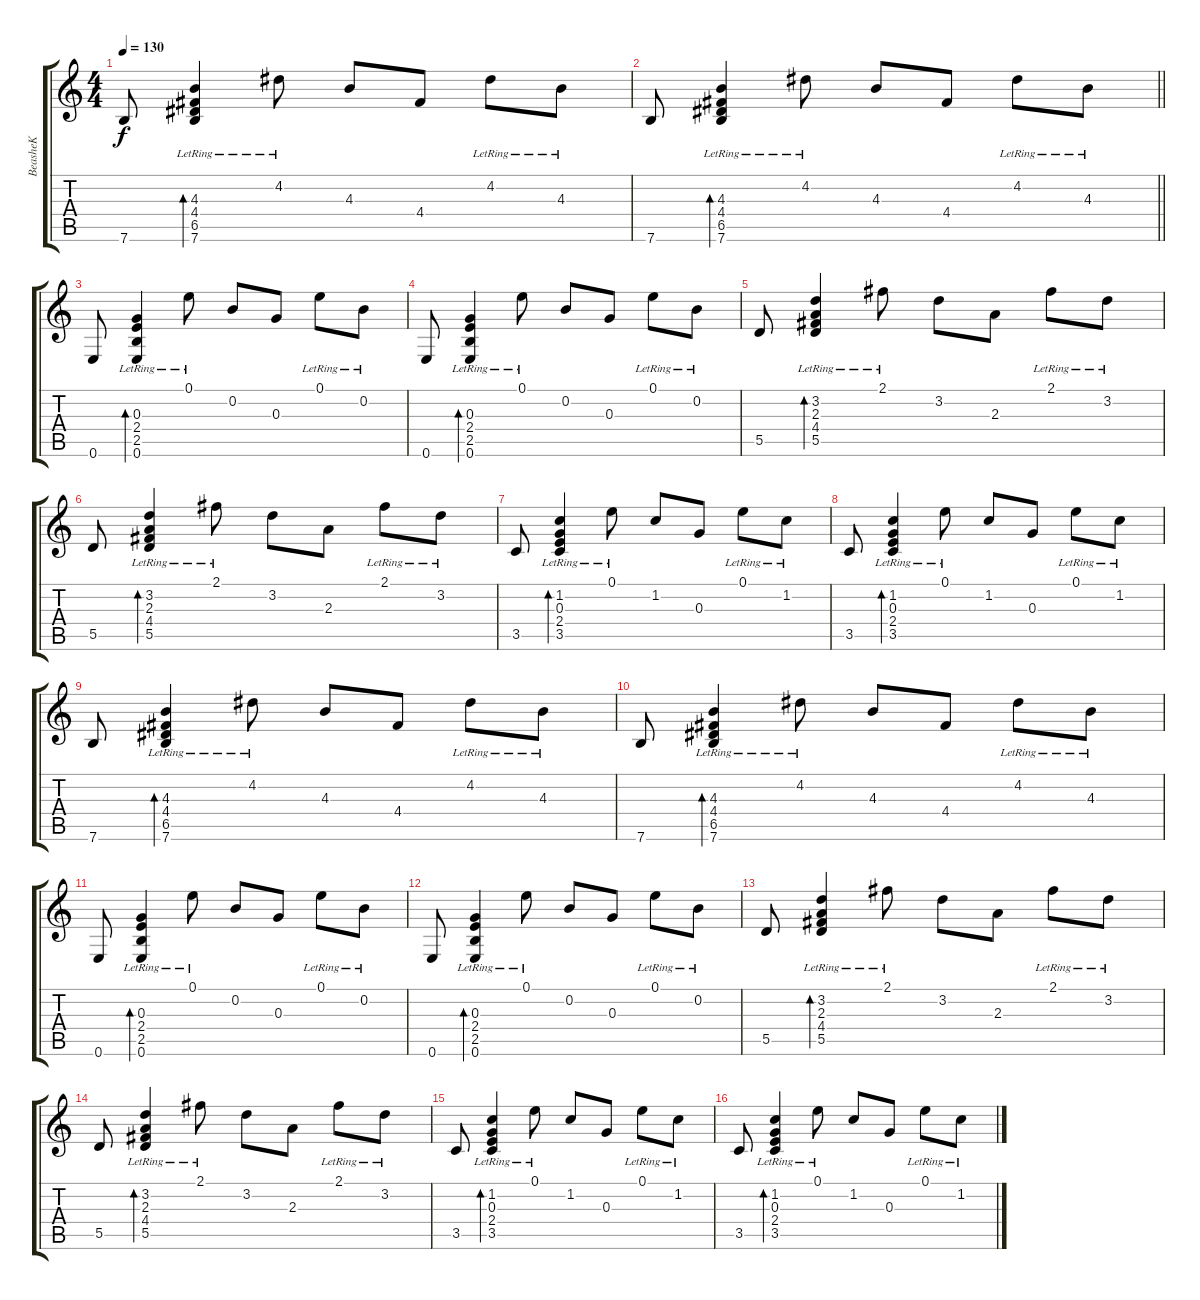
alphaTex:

\track ("BeasheK" "BeasheK") {instrument acousticguitarsteel}
\staff {score tabs}
\tuning (E4 B3 G3 D3 A2 E2) {hide}
\ts (4 4)
\tempo 130
\clef g2
\ks c
7.6.8{dy f} (4.3{lr} 4.4{lr} 6.5{lr} 7.6{lr}).4{bd 480} 4.2{lr}.8 4.3.8 4.4.8 4.2{lr}.8 4.3{lr}.8 |
\barLineRight lightlight
7.6.8 (4.3{lr} 4.4{lr} 6.5{lr} 7.6{lr}).4{bd 480} 4.2{lr}.8 4.3.8 4.4.8 4.2{lr}.8 4.3{lr}.8 |
0.6.8{instrument acousticguitarsteel} (0.3{lr} 2.4{lr} 2.5{lr} 0.6{lr}).4{bd 480} 0.1{lr}.8 0.2.8 0.3.8 0.1{lr}.8 0.2{lr}.8 |
0.6.8 (0.3{lr} 2.4{lr} 2.5{lr} 0.6{lr}).4{bd 480} 0.1{lr}.8 0.2.8 0.3.8 0.1{lr}.8 0.2{lr}.8 |
5.5.8 (3.2{lr} 2.3 4.4{lr} 5.5{lr}).4{bd 480} 2.1{lr}.8 3.2.8 2.3.8 2.1{lr}.8 3.2{lr}.8 |
5.5.8 (3.2{lr} 2.3 4.4{lr} 5.5{lr}).4{bd 480} 2.1{lr}.8 3.2.8 2.3.8 2.1{lr}.8 3.2{lr}.8 |
3.5.8 (1.2{lr} 0.3{lr} 2.4{lr} 3.5{lr}).4{bd 480} 0.1{lr}.8 1.2.8 0.3.8 0.1{lr}.8 1.2{lr}.8 |
3.5.8 (1.2{lr} 0.3{lr} 2.4{lr} 3.5{lr}).4{bd 480} 0.1{lr}.8 1.2.8 0.3.8 0.1{lr}.8 1.2{lr}.8 |
7.6.8 (4.3{lr} 4.4{lr} 6.5{lr} 7.6{lr}).4{bd 480} 4.2{lr}.8 4.3.8 4.4.8 4.2{lr}.8 4.3{lr}.8 |
7.6.8 (4.3{lr} 4.4{lr} 6.5{lr} 7.6{lr}).4{bd 480} 4.2{lr}.8 4.3.8 4.4.8 4.2{lr}.8 4.3{lr}.8 |
0.6.8 (0.3{lr} 2.4{lr} 2.5{lr} 0.6{lr}).4{bd 480} 0.1{lr}.8 0.2.8 0.3.8 0.1{lr}.8 0.2{lr}.8 |
0.6.8 (0.3{lr} 2.4{lr} 2.5{lr} 0.6{lr}).4{bd 480} 0.1{lr}.8 0.2.8 0.3.8 0.1{lr}.8 0.2{lr}.8 |
5.5.8 (3.2{lr} 2.3 4.4{lr} 5.5{lr}).4{bd 480} 2.1{lr}.8 3.2.8 2.3.8 2.1{lr}.8 3.2{lr}.8 |
5.5.8 (3.2{lr} 2.3 4.4{lr} 5.5{lr}).4{bd 480} 2.1{lr}.8 3.2.8 2.3.8 2.1{lr}.8 3.2{lr}.8 |
3.5.8 (1.2{lr} 0.3{lr} 2.4{lr} 3.5{lr}).4{bd 480} 0.1{lr}.8 1.2.8 0.3.8 0.1{lr}.8 1.2{lr}.8 |
3.5.8 (1.2{lr} 0.3{lr} 2.4{lr} 3.5{lr}).4{bd 480} 0.1{lr}.8 1.2.8 0.3.8 0.1{lr}.8 1.2{lr}.8
